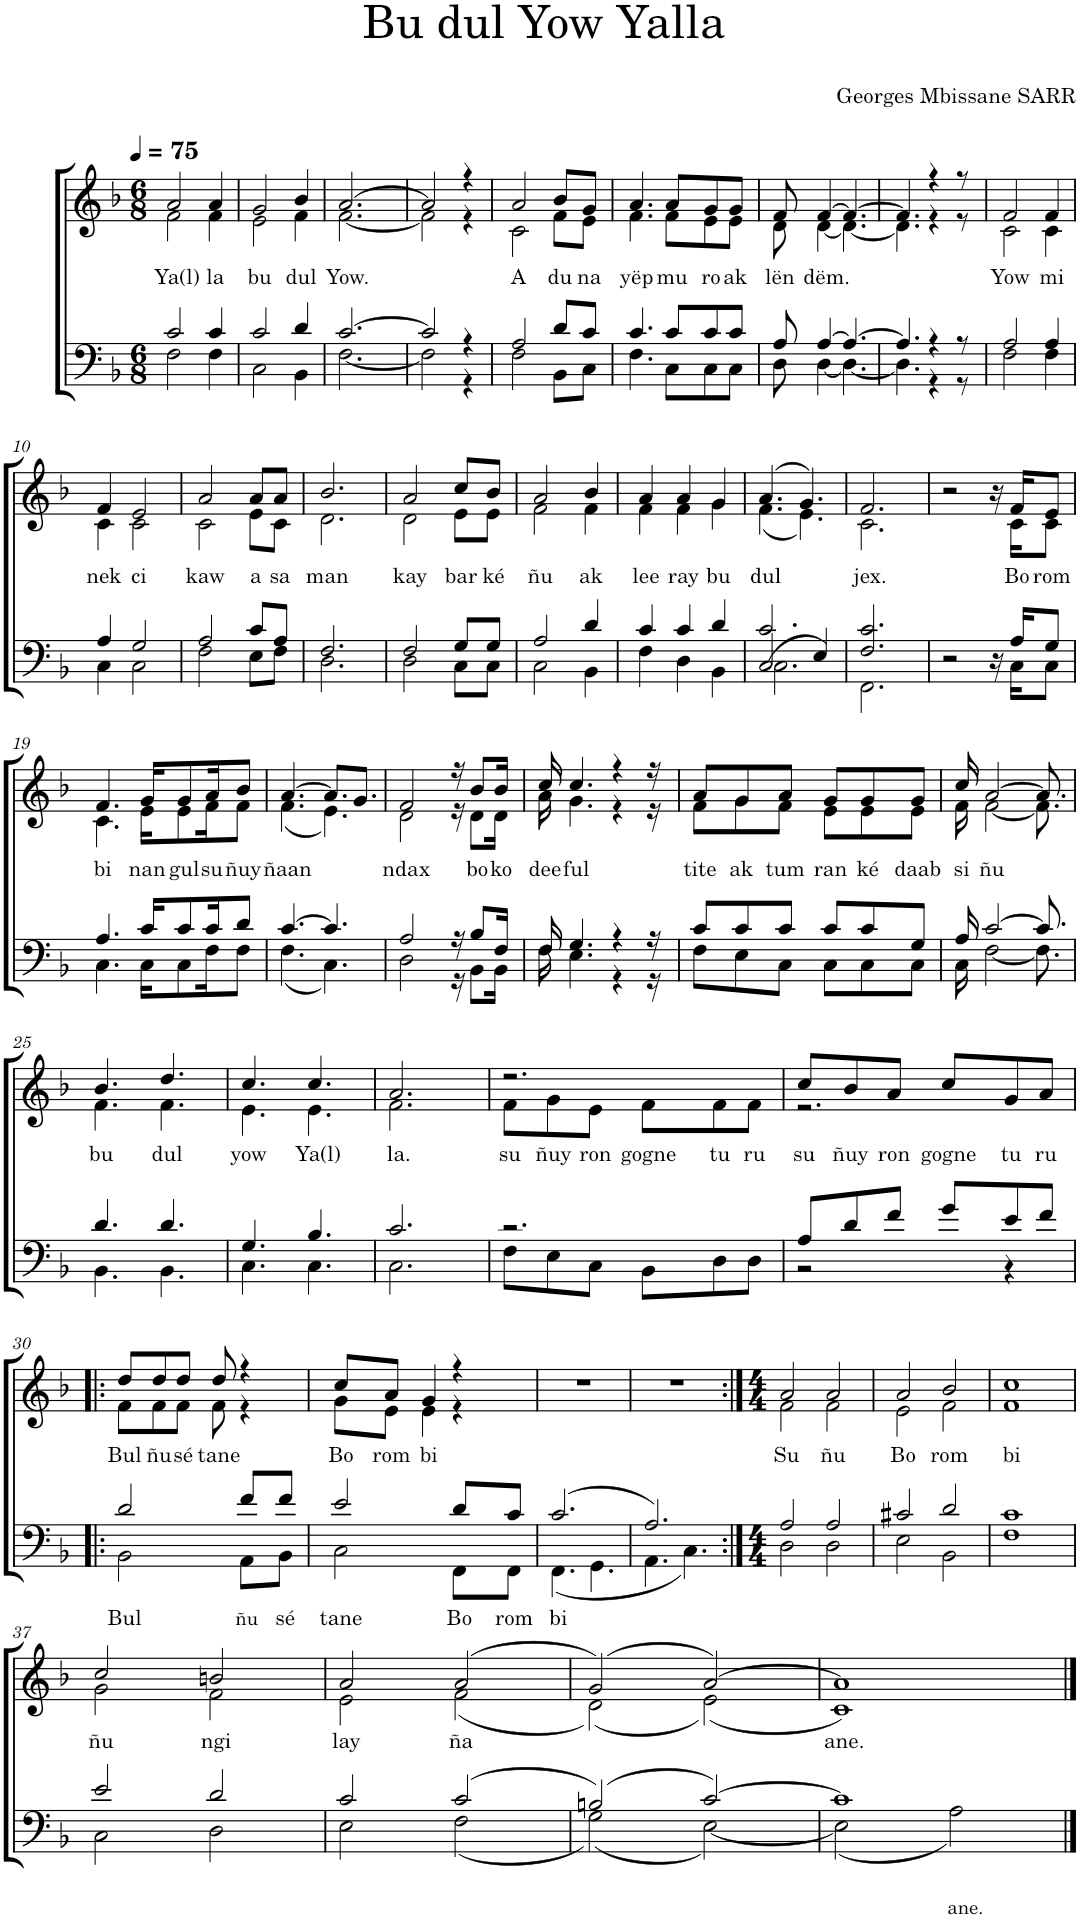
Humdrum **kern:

**kern	**text	**kern	**text
*part2	*part2	*part1	*part1
*staff2	*staff2	*staff1	*staff1
*I"Men	*	*I"Women	*
*clefF4	*	*clefG2	*
*k[b-]	*	*k[b-]	*
*M6/8	*	*M6/8	*
*MM75	*	*MM75	*
=1	=1	=1	=1
*^	*	*	*
!	!	!	!	!LO:LY:b
*	*	*	*^	*
2c/	2F\	.	2a/	2f\	Ya(l)
!	!	!	!	!	!LO:LY:b
4c/	4F\	.	4a/	4f\	la
=2	=2	=2	=2	=2	=2
!	!	!	!	!	!LO:LY:b
2c/	2C\	.	2g/	2e\	bu
!	!	!	!	!	!LO:LY:b
4d/	4BB-\	.	4b-/	4f\	dul
=3	=3	=3	=3	=3	=3
!	!	!	!	!	!LO:LY:b
[2.c/	[2.F\	.	[2.a/	[2.f\	Yow.
=4	=4	=4	=4	=4	=4
2c/]	2F\]	.	2a/]	2f\]	.
4r	4r	.	4r	4r	.
=5	=5	=5	=5	=5	=5
!	!	!	!	!	!LO:LY:b
2A/	2F\	.	2a/	2c\	A
!	!	!	!	!	!LO:LY:b
8d/L	8BB-\L	.	8b-/L	8f\L	du
!	!	!	!	!	!LO:LY:b
8c/J	8C\J	.	8g/J	8e\J	na
=6	=6	=6	=6	=6	=6
!	!	!	!	!	!LO:LY:b
4.c/	4.F\	.	4.a/	4.f\	yëp
!	!	!	!	!	!LO:LY:b
8c/L	8C\L	.	8a/L	8f\L	mu
!	!	!	!	!	!LO:LY:b
8c/	8C\	.	8g/	8e\	ro
!	!	!	!	!	!LO:LY:b
8c/J	8C\J	.	8g/J	8e\J	ak
=7	=7	=7	=7	=7	=7
!	!	!	!	!	!LO:LY:b
8A/	8D\	.	8f/	8d\	lën
!	!	!	!	!	!LO:LY:b
[4A/	[4D\	.	[4f/	[4d\	dëm.
4.A/_	4.D\_	.	4.f/_	4.d\_	.
=8	=8	=8	=8	=8	=8
4.A/]	4.D\]	.	4.f/]	4.d\]	.
4r	4r	.	4r	4r	.
8r	8r	.	8r	8r	.
=9	=9	=9	=9	=9	=9
!	!	!	!	!	!LO:LY:b
2A/	2F\	.	2f/	2c\	Yow
!	!	!	!	!	!LO:LY:b
4A/	4F\	.	4f/	4c\	mi
!!LO:LB:g=z	!!
=10	=10	=10	=10	=10	=10
!	!	!	!	!	!LO:LY:b
4A/	4C\	.	4f/	4c\	nek
!	!	!	!	!	!LO:LY:b
2G/	2C\	.	2e/	2c\	ci
=11	=11	=11	=11	=11	=11
!	!	!	!	!	!LO:LY:b
2A/	2F\	.	2a/	2c\	kaw
!	!	!	!	!	!LO:LY:b
8c/L	8E\L	.	8a/L	8e\L	a
!	!	!	!	!	!LO:LY:b
8A/J	8F\J	.	8a/J	8c\J	sa
=12	=12	=12	=12	=12	=12
!	!	!	!	!	!LO:LY:b
2.F/	2.D\	.	2.b-/	2.d\	man
=13	=13	=13	=13	=13	=13
!	!	!	!	!	!LO:LY:b
2F/	2D\	.	2a/	2d\	kay
!	!	!	!	!	!LO:LY:b
8G/L	8C\L	.	8cc/L	8e\L	bar
!	!	!	!	!	!LO:LY:b
8G/J	8C\J	.	8b-/J	8e\J	ké
=14	=14	=14	=14	=14	=14
!	!	!	!	!	!LO:LY:b
2A/	2C\	.	2a/	2f\	ñu
!	!	!	!	!	!LO:LY:b
4d/	4BB-\	.	4b-/	4f\	ak
=15	=15	=15	=15	=15	=15
!	!	!	!	!	!LO:LY:b
4c/	4F\	.	4a/	4f\	lee
!	!	!	!	!	!LO:LY:b
4c/	4D\	.	4a/	4f\	ray
!	!	!	!	!	!LO:LY:b
4d/	4BB-\	.	4g/	4g\	bu
=16	=16	=16	=16	=16	=16
*	*^	*	*	*	*
!	!	!	!	!	!	!LO:LY:b
2.c/	2.C\	(>2C/	.	(4.a/	(4.f\	dul
.	.	.	.	4.g/)	4.e\)	.
.	.	4E/)	.	.	.	.
=17	=17	=17	=17	=17	=17	=17
!	!	!	!	!	!	!LO:LY:b
2.c/	2.FF\	2.F/	.	2.f/	2.c\	jex.
*	*v	*v	*	*	*	*
=18	=18	=18	=18	=18	=18
2r	16ryy	.	2r	16ryy	.
*v	*v	*	*	*	*
*	*	*v	*v	*
16r	.	16r	.
*^	*	*	*
!	!	!	!	!LO:LY:b
*	*	*	*^	*
16A/KL	16C\KL	.	16f/KL	16c\KL	Bo
!	!	!	!	!	!LO:LY:b
8G/J	8C\J	.	8e/J	8c\J	rom
!!LO:LB:g=z	!!
=19	=19	=19	=19	=19	=19
!	!	!	!	!	!LO:LY:b
4.A/	4.C\	.	4.f/	4.c\	bi
!	!	!	!	!	!LO:LY:b
16c/KL	16C\KL	.	16g/KL	16e\KL	nan
!	!	!	!	!	!LO:LY:b
8c/	8C\	.	8g/	8e\	gul
!	!	!	!	!	!LO:LY:b
16c/K	16F\K	.	16a/K	16f\K	su
!	!	!	!	!	!LO:LY:b
8d/J	8F\J	.	8b-/J	8f\J	ñuy
=20	=20	=20	=20	=20	=20
!	!	!	!	!	!LO:LY:b
[4.c/	(4.F\	.	[4.a/	(4.f\	ñaan
4.c/]	4.C\)	.	8.a/L]	4.e\)	.
.	.	.	8.g/J	.	.
=21	=21	=21	=21	=21	=21
!	!	!	!	!	!LO:LY:b
2A/	2D\	.	2f/	2d\	ndax
16r	16r	.	16r	16r	.
!	!	!	!	!	!LO:LY:b
8B-/L	8BB-\L	.	8b-/L	8d\L	bo
!	!	!	!	!	!LO:LY:b
16F/Jk	16BB-\Jk	.	16b-/Jk	16d\Jk	ko
=22	=22	=22	=22	=22	=22
!	!	!	!	!	!LO:LY:b
16F/	16F\	.	16cc/	16a\	dee
!	!	!	!	!	!LO:LY:b
4.G/	4.E\	.	4.cc/	4.g\	ful
4r	4r	.	4r	4r	.
16r	16r	.	16r	16r	.
=23	=23	=23	=23	=23	=23
!	!	!	!	!	!LO:LY:b
8c/L	8F\L	.	8a/L	8f\L	tite
!	!	!	!	!	!LO:LY:b
8c/	8E\	.	8g/	8g\	ak
!	!	!	!	!	!LO:LY:b
8c/J	8C\J	.	8a/J	8f\J	tum
!	!	!	!	!	!LO:LY:b
8c/L	8C\L	.	8g/L	8e\L	ran
!	!	!	!	!	!LO:LY:b
8c/	8C\	.	8g/	8e\	ké
!	!	!	!	!	!LO:LY:b
8G/J	8C\J	.	8g/J	8e\J	daab
=24	=24	=24	=24	=24	=24
!	!	!	!	!	!LO:LY:b
16A/	16C\	.	16cc/	16f\	si
!	!	!	!	!	!LO:LY:b
[2c/	[2F\	.	[2a/	[2f\	ñu
8.c/]	8.F\]	.	8.a/]	8.f\]	.
!!LO:LB:g=z	!!
=25	=25	=25	=25	=25	=25
!	!	!	!	!	!LO:LY:b
4.d/	4.BB-\	.	4.b-/	4.f\	bu
!	!	!	!	!	!LO:LY:b
4.d/	4.BB-\	.	4.dd/	4.f\	dul
=26	=26	=26	=26	=26	=26
!	!	!	!	!	!LO:LY:b
4.G/	4.C\	.	4.cc/	4.e\	yow
!	!	!	!	!	!LO:LY:b
4.B-/	4.C\	.	4.cc/	4.e\	Ya(l)
=27	=27	=27	=27	=27	=27
!	!	!	!	!	!LO:LY:b
2.c/	2.C\	.	2.a/	2.f\	la.
=28	=28	=28	=28	=28	=28
!	!	!	!	!	!LO:LY:b
2.r	8F\L	.	2.r	8f\L	su
!	!	!	!	!	!LO:LY:b
.	8E\	.	.	8g\	ñuy
!	!	!	!	!	!LO:LY:b
.	8C\J	.	.	8e\J	ron
!	!	!	!	!	!LO:LY:b
.	8BB-\L	.	.	8f\L	gogne
!	!	!	!	!	!LO:LY:b
.	8D\	.	.	8f\	tu
!	!	!	!	!	!LO:LY:b
.	8D\J	.	.	8f\J	ru
=29	=29	=29	=29	=29	=29
!	!	!	!	!	!LO:LY:b
8A/L	2r	.	8cc/L	2.r	su
!	!	!	!	!	!LO:LY:b
8d/	.	.	8b-/	.	ñuy
!	!	!	!	!	!LO:LY:b
8f/J	.	.	8a/J	.	ron
!	!	!	!	!	!LO:LY:b
8g/L	.	.	8cc/L	.	gogne
!	!	!	!	!	!LO:LY:b
8e/	4r	.	8g/	.	tu
!	!	!	!	!	!LO:LY:b
8f/J	.	.	8a/J	.	ru
!!LO:LB:g=z	!!
=30!|:	=30!|:	=30!|:	=30!|:	=30!|:	=30!|:
!	!	!LO:LY:b	!	!	!LO:LY:b
2d/	2BB-\	Bul	8dd/L	8f\L	Bul
!	!	!	!	!	!LO:LY:b
.	.	.	8dd/	8f\	ñu
!	!	!	!	!	!LO:LY:b
.	.	.	8dd/J	8f\J	sé
!	!	!	!	!	!LO:LY:b
.	.	.	8dd/	8f\	tane
!	!	!LO:LY:b	!	!	!
8f/L	8AA\L	ñu	4r	4r	.
!	!	!LO:LY:b	!	!	!
8f/J	8BB-\J	sé	.	.	.
=31	=31	=31	=31	=31	=31
!	!	!LO:LY:b	!	!	!LO:LY:b
2e/	2C\	tane	8cc/L	8g\L	Bo
!	!	!	!	!	!LO:LY:b
.	.	.	8a/J	8e\J	rom
!	!	!	!	!	!LO:LY:b
.	.	.	4g/	4e\	bi
!	!	!LO:LY:b	!	!	!
8d/L	8FF\L	Bo	4r	4r	.
!	!	!LO:LY:b	!	!	!
8c/J	8FF\J	rom	.	.	.
*	*	*	*v	*v	*
=32	=32	=32	=32	=32
!	!	!LO:LY:b	!	!
(2.c/	(4.FF\	bi	2.r	.
.	4.GG\	.	.	.
=33	=33	=33	=33	=33
2.A/)	4.AA\	.	2.r	.
.	4.C\)	.	.	.
=34:|!	=34:|!	=34:|!	=34:|!	=34:|!
*M4/4	*	*	*M4/4	*
!	!	!	!	!LO:LY:b
*	*	*	*^	*
2A/	2D\	.	2a/	2f\	Su
!	!	!	!	!	!LO:LY:b
2A/	2D\	.	2a/	2f\	ñu
=35	=35	=35	=35	=35	=35
!	!	!	!	!	!LO:LY:b
2c#X/	2E\	.	2a/	2e\	Bo
!	!	!	!	!	!LO:LY:b
2d/	2BB-\	.	2b-/	2f\	rom
=36	=36	=36	=36	=36	=36
!	!	!	!	!	!LO:LY:b
1c	1F	.	1cc	1f	bi
!!LO:LB:g=z	!!
=37	=37	=37	=37	=37	=37
!	!	!	!	!	!LO:LY:b
2e/	2C\	.	2cc/	2g\	ñu
!	!	!	!	!	!LO:LY:b
2d/	2D\	.	2bn/	2f\	ngi
=38	=38	=38	=38	=38	=38
!	!	!	!	!	!LO:LY:b
2c/	2E\	.	2a/	2e\	lay
!	!	!	!	!	!LO:LY:b
(2c/	(2F\	.	(2a/	(2f\	ña
=39	=39	=39	=39	=39	=39
(2Bn/)	(2G\)	.	(2g/)	(2d\)	.
[2c/)	[2E\)	.	[2a/)	(2e\)	.
=40	=40	=40	=40	=40	=40
!	!	!	!	!	!LO:LY:b
1c]	(2E\]	.	1a]	1c)	ane.
!	!LO:TX:b:t=ane.	!	!	!	!
.	2A\)	.	.	.	.
*v	*v	*	*	*	*
*	*	*v	*v	*
==	==	==	==
*-	*-	*-	*-
